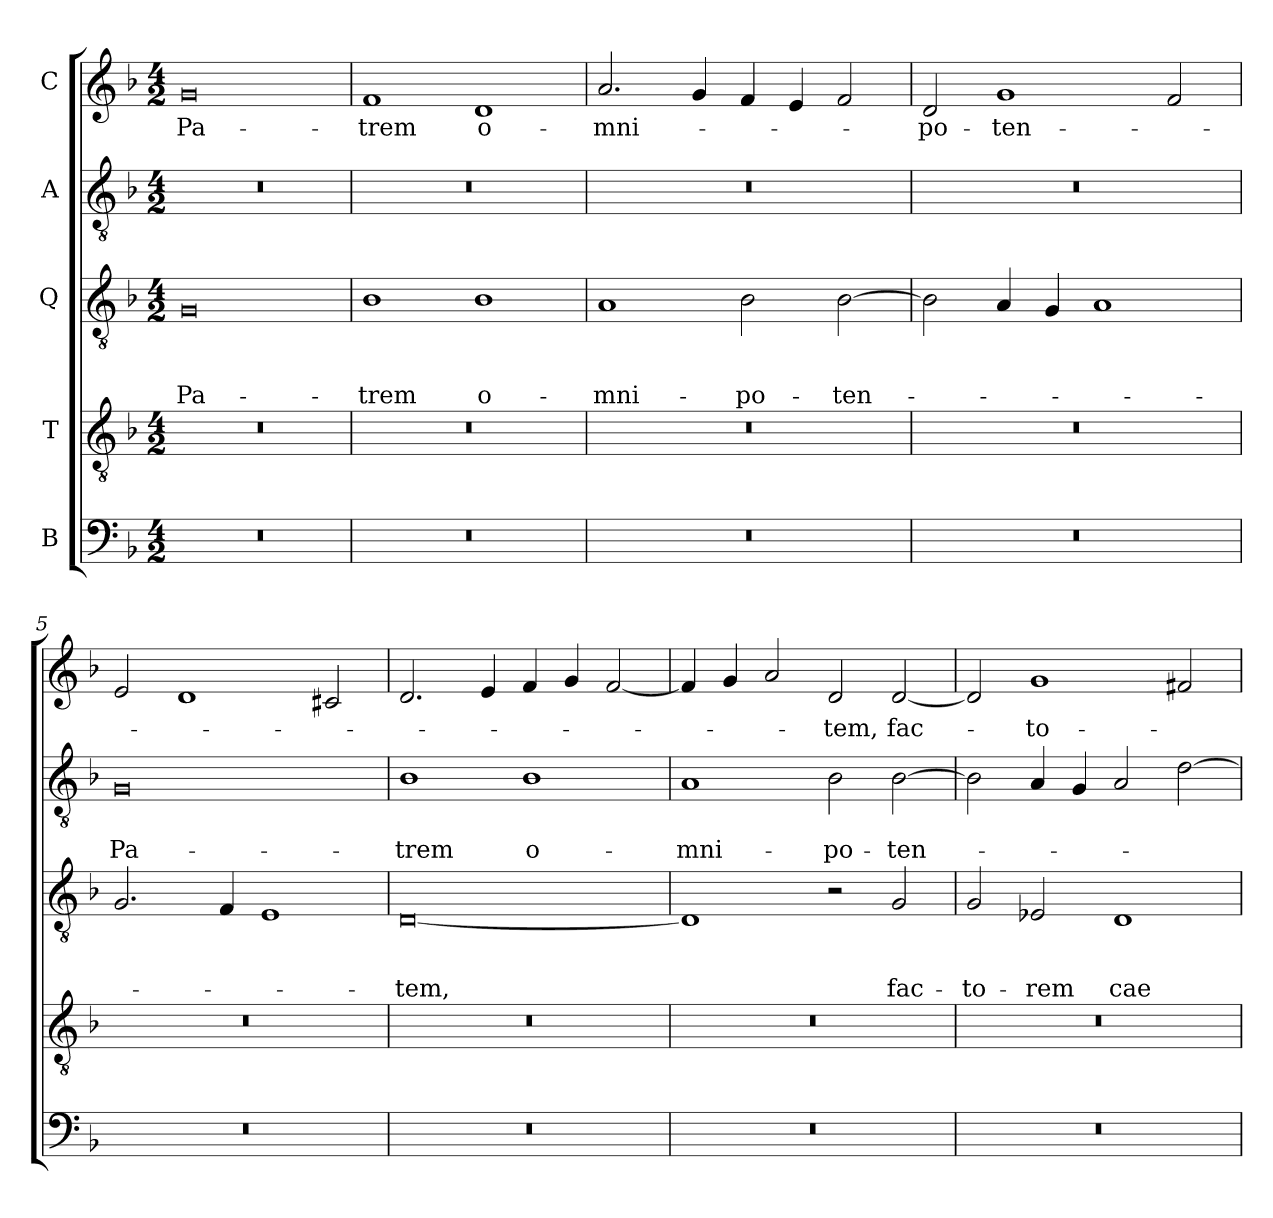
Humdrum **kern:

**kern	**kern	**kern	**text	**text	**text	**kern	**text	**text	**kern	**text
*part5	*part4	*part3	*part3	*part3	*part3	*part2	*part2	*part2	*part1	*part1
*staff5	*staff4	*staff3	*staff3	*staff3	*staff3	*staff2	*staff2	*staff2	*staff1	*staff1
*I"B	*I"T	*I"Q	*	*	*	*I"A	*	*	*I"C	*
*clefF4	*clefGv2	*clefGv2	*	*	*	*clefGv2	*	*	*clefG2	*
*k[b-]	*k[b-]	*k[b-]	*	*	*	*k[b-]	*	*	*k[b-]	*
*M4/2	*M4/2	*M4/2	*	*	*	*M4/2	*	*	*M4/2	*
=1	=1	=1	=1	=1	=1	=1	=1	=1	=1	=1
0r	0r	0G/	.	.	Pa-	0r	.	.	0g/	Pa-
=2	=2	=2	=2	=2	=2	=2	=2	=2	=2	=2
0r	0r	1B-\	.	.	-trem	0r	.	.	1f/	-trem
.	.	1B-\	.	.	o-	.	.	.	1d/	o-
=3	=3	=3	=3	=3	=3	=3	=3	=3	=3	=3
0r	0r	1A/	.	.	-mni-	0r	.	.	2.a/	-mni-
.	.	.	.	.	.	.	.	.	4g/	.
.	.	2B-\	.	.	-po-	.	.	.	4f/	.
.	.	.	.	.	.	.	.	.	4e/	.
.	.	[2B-\	.	.	-ten-	.	.	.	2f/	.
=4	=4	=4	=4	=4	=4	=4	=4	=4	=4	=4
0r	0r	2B-\]	.	.	.	0r	.	.	2d/	-po-
.	.	4A/	.	.	.	.	.	.	1g/	-ten-
.	.	4G/	.	.	.	.	.	.	.	.
.	.	1A/	.	.	.	.	.	.	.	.
.	.	.	.	.	.	.	.	.	2f/	.
=5	=5	=5	=5	=5	=5	=5	=5	=5	=5	=5
0r	0r	2.G/	.	.	.	0G/	.	Pa-	2e/	.
.	.	.	.	.	.	.	.	.	1d/	.
.	.	4F/	.	.	.	.	.	.	.	.
.	.	1E/	.	.	.	.	.	.	.	.
.	.	.	.	.	.	.	.	.	2c#X/	.
=6	=6	=6	=6	=6	=6	=6	=6	=6	=6	=6
0r	0r	[0D/	.	.	-tem,	1B-\	.	-trem	2.d/	.
.	.	.	.	.	.	.	.	.	4e/	.
.	.	.	.	.	.	1B-\	.	o-	4f/	.
.	.	.	.	.	.	.	.	.	4g/	.
.	.	.	.	.	.	.	.	.	[2f/	.
=7	=7	=7	=7	=7	=7	=7	=7	=7	=7	=7
0r	0r	1D/]	.	.	.	1A/	.	-mni-	4f/]	.
.	.	.	.	.	.	.	.	.	4g/	.
.	.	.	.	.	.	.	.	.	2a/	.
.	.	2r	.	.	.	2B-\	.	-po-	2d/	-tem,
.	.	2G/	.	.	fac-	[2B-\	.	-ten-	[2d/	fac-
=8	=8	=8	=8	=8	=8	=8	=8	=8	=8	=8
0r	0r	2G/	.	.	-to-	2B-\]	.	.	2d/]	.
.	.	2E-X/	.	.	-rem	4A/	.	.	1g/	-to-
.	.	.	.	.	.	4G/	.	.	.	.
.	.	1D/	.	.	cae-	2A/	.	.	.	.
.	.	.	.	.	.	[2d\	.	.	2f#X/	.
=	=	=	=	=	=	=	=	=	=	=
*-	*-	*-	*-	*-	*-	*-	*-	*-	*-	*-
